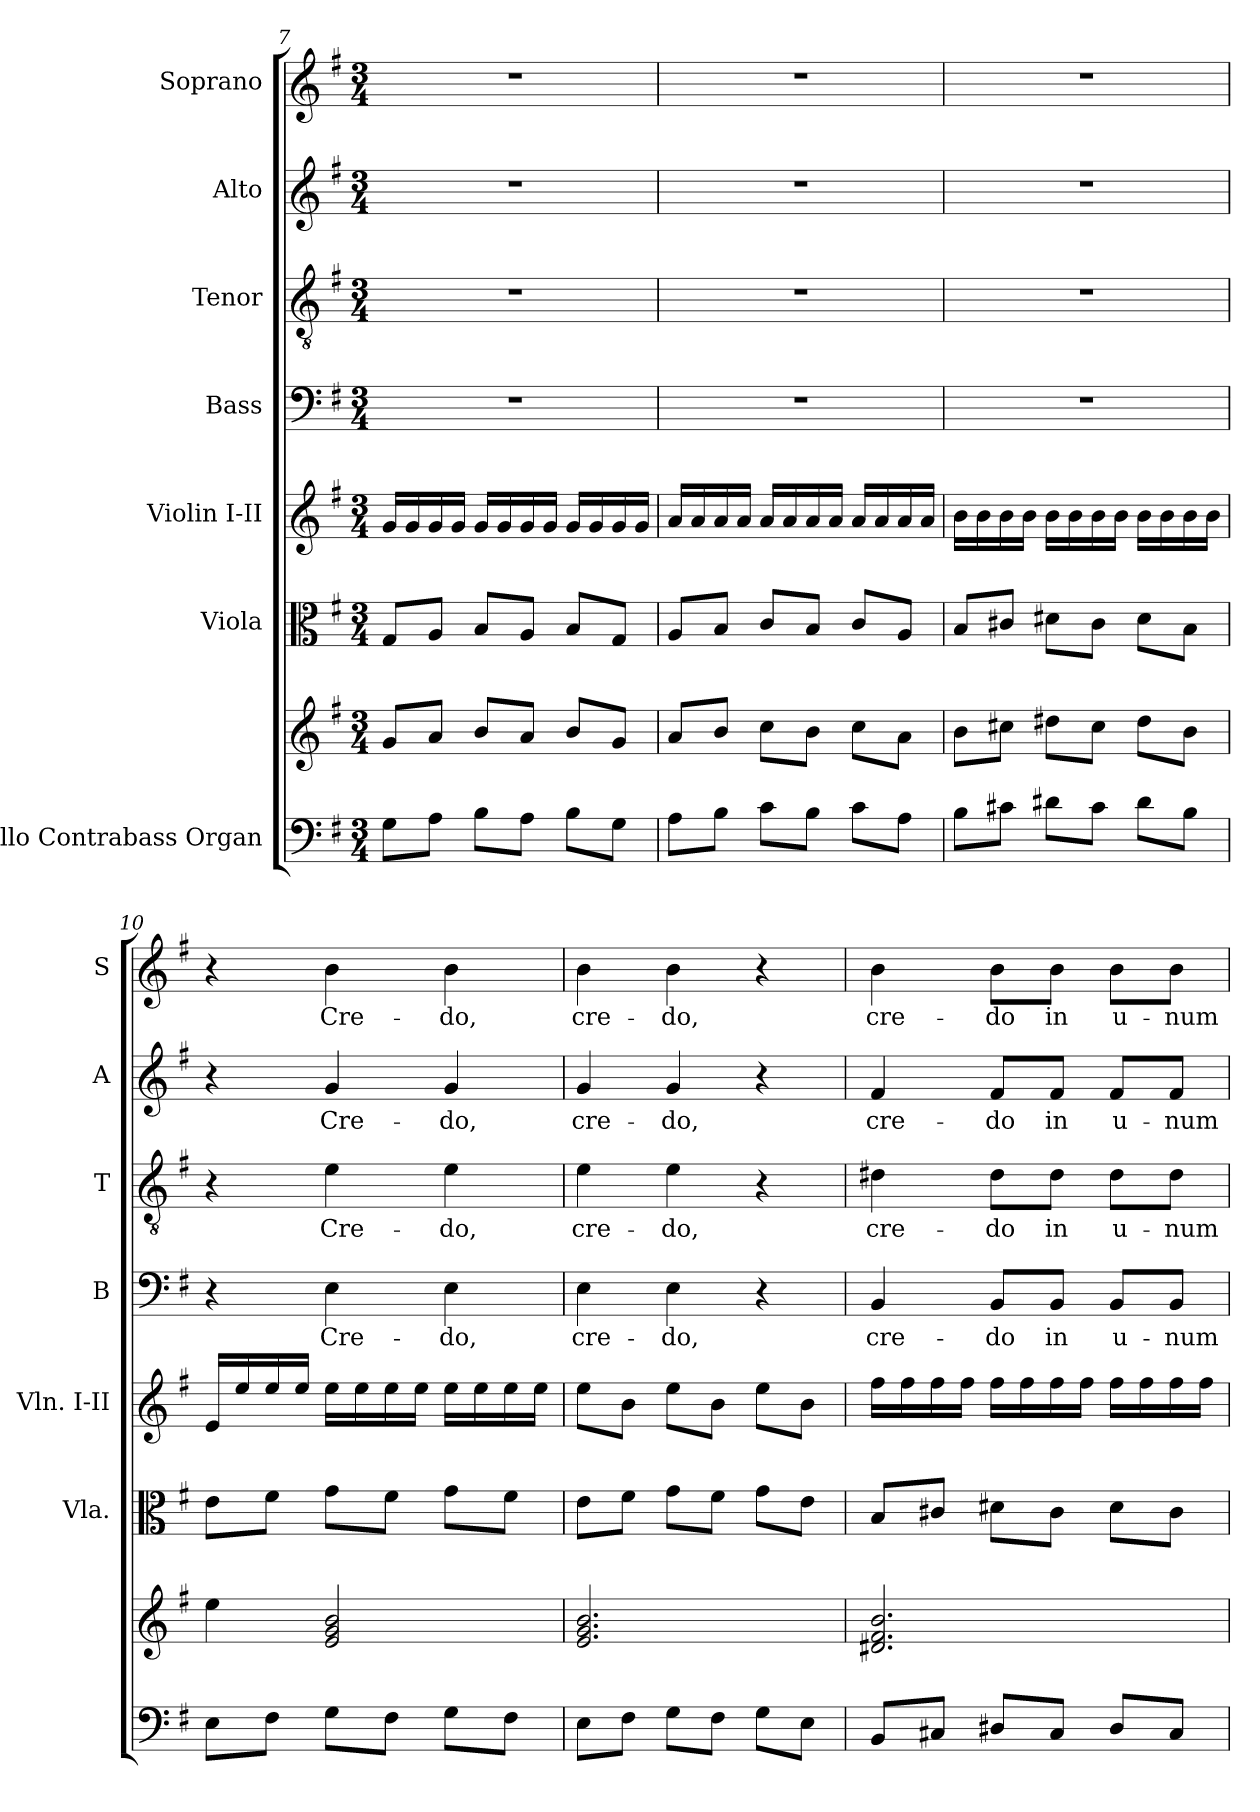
**kern	**kern	**kern	**kern	**kern	**text	**kern	**text	**kern	**text	**kern	**text
*part7	*part7	*part6	*part5	*part4	*part4	*part3	*part3	*part2	*part2	*part1	*part1
*staff8	*staff7	*staff6	*staff5	*staff4	*staff4	*staff3	*staff3	*staff2	*staff2	*staff1	*staff1
*I"Cello Contrabass Organ	*	*I"Viola	*I"Violin I-II	*I"Bass	*	*I"Tenor	*	*I"Alto	*	*I"Soprano	*
*	*	*I'Vla.	*I'Vln. I-II	*I'B	*	*I'T	*	*I'A	*	*I'S	*
*clefF4	*clefG2	*clefC3	*clefG2	*clefF4	*	*clefGv2	*	*clefG2	*	*clefG2	*
*k[f#]	*k[f#]	*k[f#]	*k[f#]	*k[f#]	*	*k[f#]	*	*k[f#]	*	*k[f#]	*
*e:	*e:	*e:	*e:	*e:	*	*e:	*	*e:	*	*e:	*
*M3/4	*M3/4	*M3/4	*M3/4	*M3/4	*	*M3/4	*	*M3/4	*	*M3/4	*
=7	=7	=7	=7	=7	=7	=7	=7	=7	=7	=7	=7
8G\L	8g/L	8G/L	16g/LL	2.r	.	2.r	.	2.r	.	2.r	.
.	.	.	16g/	.	.	.	.	.	.	.	.
8A\J	8a/J	8A/J	16g/	.	.	.	.	.	.	.	.
.	.	.	16g/JJ	.	.	.	.	.	.	.	.
8B\L	8b/L	8B/L	16g/LL	.	.	.	.	.	.	.	.
.	.	.	16g/	.	.	.	.	.	.	.	.
8A\J	8a/J	8A/J	16g/	.	.	.	.	.	.	.	.
.	.	.	16g/JJ	.	.	.	.	.	.	.	.
8B\L	8b/L	8B/L	16g/LL	.	.	.	.	.	.	.	.
.	.	.	16g/	.	.	.	.	.	.	.	.
8G\J	8g/J	8G/J	16g/	.	.	.	.	.	.	.	.
.	.	.	16g/JJ	.	.	.	.	.	.	.	.
=8	=8	=8	=8	=8	=8	=8	=8	=8	=8	=8	=8
8A\L	8a/L	8A/L	16a/LL	2.r	.	2.r	.	2.r	.	2.r	.
.	.	.	16a/	.	.	.	.	.	.	.	.
8B\J	8b/J	8B/J	16a/	.	.	.	.	.	.	.	.
.	.	.	16a/JJ	.	.	.	.	.	.	.	.
8c\L	8cc\L	8c/L	16a/LL	.	.	.	.	.	.	.	.
.	.	.	16a/	.	.	.	.	.	.	.	.
8B\J	8b\J	8B/J	16a/	.	.	.	.	.	.	.	.
.	.	.	16a/JJ	.	.	.	.	.	.	.	.
8c\L	8cc\L	8c/L	16a/LL	.	.	.	.	.	.	.	.
.	.	.	16a/	.	.	.	.	.	.	.	.
8A\J	8a\J	8A/J	16a/	.	.	.	.	.	.	.	.
.	.	.	16a/JJ	.	.	.	.	.	.	.	.
!!LO:LB:g=z
=9	=9	=9	=9	=9	=9	=9	=9	=9	=9	=9	=9
8B\L	8b\L	8B/L	16b\LL	2.r	.	2.r	.	2.r	.	2.r	.
.	.	.	16b\	.	.	.	.	.	.	.	.
8c#X\J	8cc#X\J	8c#X/J	16b\	.	.	.	.	.	.	.	.
.	.	.	16b\JJ	.	.	.	.	.	.	.	.
8d#X\L	8dd#X\L	8d#X\L	16b\LL	.	.	.	.	.	.	.	.
.	.	.	16b\	.	.	.	.	.	.	.	.
8c#\J	8cc#\J	8c#\J	16b\	.	.	.	.	.	.	.	.
.	.	.	16b\JJ	.	.	.	.	.	.	.	.
8d#\L	8dd#\L	8d#\L	16b\LL	.	.	.	.	.	.	.	.
.	.	.	16b\	.	.	.	.	.	.	.	.
8B\J	8b\J	8B\J	16b\	.	.	.	.	.	.	.	.
.	.	.	16b\JJ	.	.	.	.	.	.	.	.
=10	=10	=10	=10	=10	=10	=10	=10	=10	=10	=10	=10
8E\L	4ee\	8e\L	16e/LL	4r	.	4r	.	4r	.	4r	.
.	.	.	16ee/	.	.	.	.	.	.	.	.
8F#\J	.	8f#\J	16ee/	.	.	.	.	.	.	.	.
.	.	.	16ee/JJ	.	.	.	.	.	.	.	.
!	!	!	!	!	!LO:LY:b	!	!LO:LY:b	!	!LO:LY:b	!	!LO:LY:b
8G\L	2e/ 2g/ 2b/	8g\L	16ee\LL	4E\	Cre-	4e\	Cre-	4g/	Cre-	4b\	Cre-
.	.	.	16ee\	.	.	.	.	.	.	.	.
8F#\J	.	8f#\J	16ee\	.	.	.	.	.	.	.	.
.	.	.	16ee\JJ	.	.	.	.	.	.	.	.
!	!	!	!	!	!LO:LY:b	!	!LO:LY:b	!	!LO:LY:b	!	!LO:LY:b
8G\L	.	8g\L	16ee\LL	4E\	-do,	4e\	-do,	4g/	-do,	4b\	-do,
.	.	.	16ee\	.	.	.	.	.	.	.	.
8F#\J	.	8f#\J	16ee\	.	.	.	.	.	.	.	.
.	.	.	16ee\JJ	.	.	.	.	.	.	.	.
=11	=11	=11	=11	=11	=11	=11	=11	=11	=11	=11	=11
!	!	!	!	!	!LO:LY:b	!	!LO:LY:b	!	!LO:LY:b	!	!LO:LY:b
8E\L	2.e/ 2.g/ 2.b/	8e\L	8ee\L	4E\	cre-	4e\	cre-	4g/	cre-	4b\	cre-
8F#\J	.	8f#\J	8b\J	.	.	.	.	.	.	.	.
!	!	!	!	!	!LO:LY:b	!	!LO:LY:b	!	!LO:LY:b	!	!LO:LY:b
8G\L	.	8g\L	8ee\L	4E\	-do,	4e\	-do,	4g/	-do,	4b\	-do,
8F#\J	.	8f#\J	8b\J	.	.	.	.	.	.	.	.
8G\L	.	8g\L	8ee\L	4r	.	4r	.	4r	.	4r	.
8E\J	.	8e\J	8b\J	.	.	.	.	.	.	.	.
=12	=12	=12	=12	=12	=12	=12	=12	=12	=12	=12	=12
!	!	!	!	!	!LO:LY:b	!	!LO:LY:b	!	!LO:LY:b	!	!LO:LY:b
8BB/L	2.d#X/ 2.f#/ 2.b/	8B/L	16ff#\LL	4BB/	cre-	4d#X\	cre-	4f#/	cre-	4b\	cre-
.	.	.	16ff#\	.	.	.	.	.	.	.	.
8C#X/J	.	8c#X/J	16ff#\	.	.	.	.	.	.	.	.
.	.	.	16ff#\JJ	.	.	.	.	.	.	.	.
!	!	!	!	!	!LO:LY:b	!	!LO:LY:b	!	!LO:LY:b	!	!LO:LY:b
8D#X/L	.	8d#X\L	16ff#\LL	8BB/L	-do	8d#\L	-do	8f#/L	-do	8b\L	-do
.	.	.	16ff#\	.	.	.	.	.	.	.	.
!	!	!	!	!	!LO:LY:b	!	!LO:LY:b	!	!LO:LY:b	!	!LO:LY:b
8C#/J	.	8c#\J	16ff#\	8BB/J	in	8d#\J	in	8f#/J	in	8b\J	in
.	.	.	16ff#\JJ	.	.	.	.	.	.	.	.
!	!	!	!	!	!LO:LY:b	!	!LO:LY:b	!	!LO:LY:b	!	!LO:LY:b
8D#/L	.	8d#\L	16ff#\LL	8BB/L	u-	8d#\L	u-	8f#/L	u-	8b\L	u-
.	.	.	16ff#\	.	.	.	.	.	.	.	.
!	!	!	!	!	!LO:LY:b	!	!LO:LY:b	!	!LO:LY:b	!	!LO:LY:b
8C#/J	.	8c#\J	16ff#\	8BB/J	-num	8d#\J	-num	8f#/J	-num	8b\J	-num
.	.	.	16ff#\JJ	.	.	.	.	.	.	.	.
=	=	=	=	=	=	=	=	=	=	=	=
*-	*-	*-	*-	*-	*-	*-	*-	*-	*-	*-	*-
